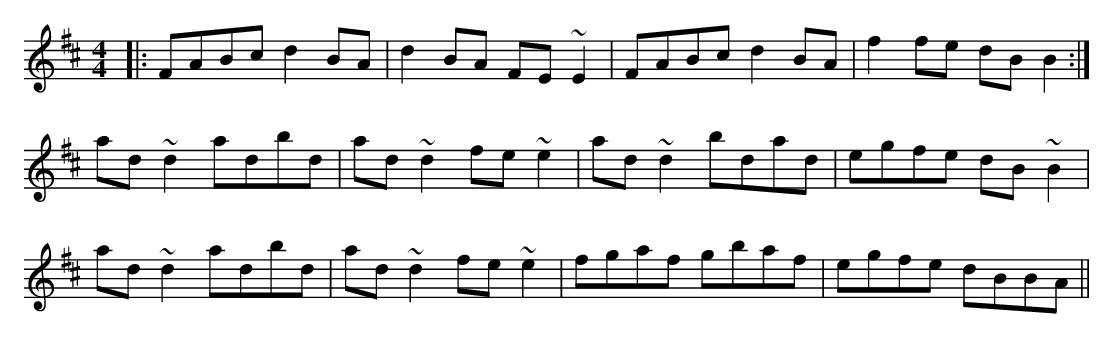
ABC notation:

X:1
M:4/4
K:D
|:FABc d2BA|d2BA FE ~E2|FABc d2BA|f2fe dBB2:|
ad ~d2 adbd|ad ~d2 fe ~e2|ad ~d2 bdad|egfe dB ~B2|
ad ~d2 adbd|ad ~d2 fe~ e2|fgaf gbaf|egfe dBBA||
